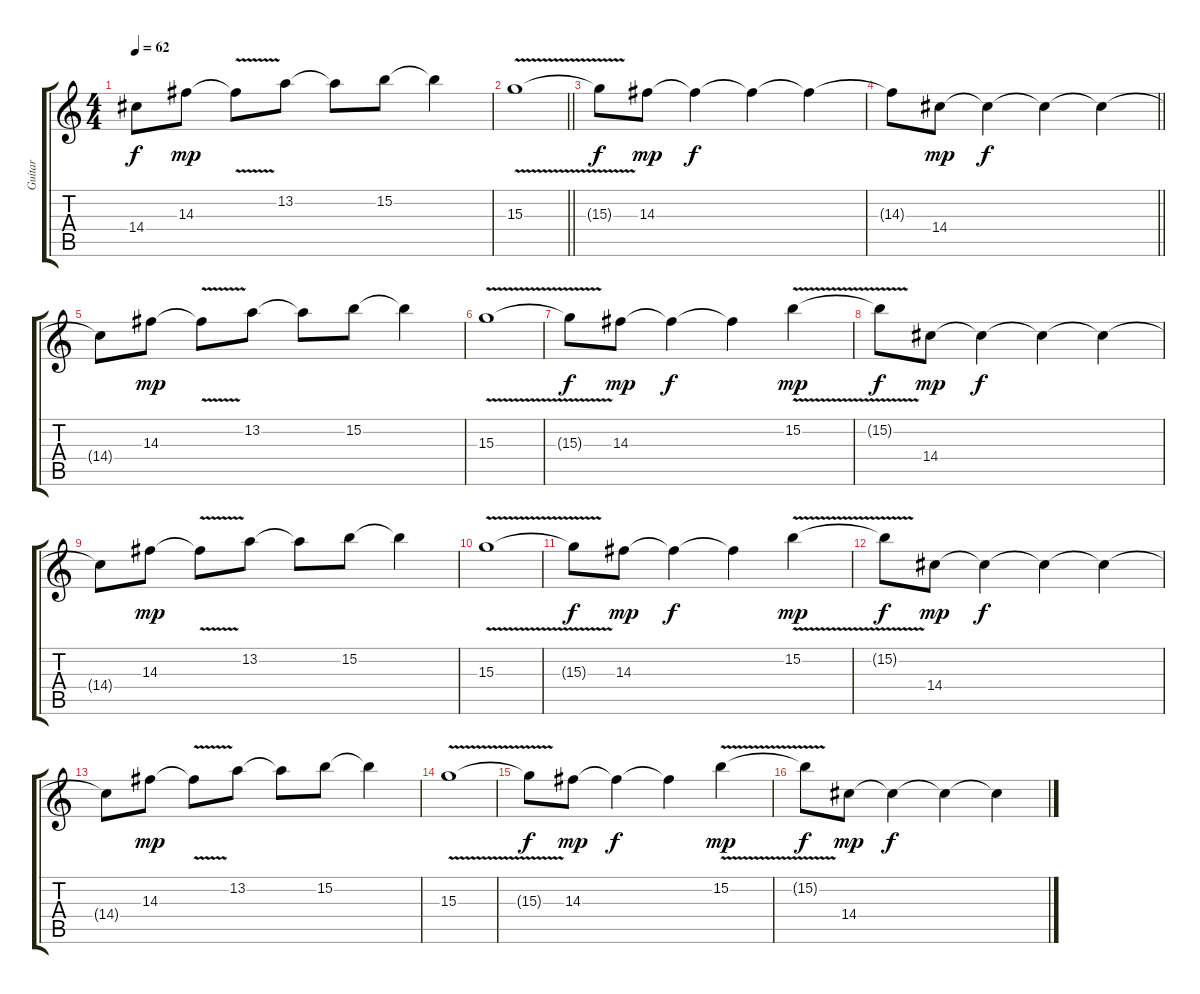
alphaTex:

\track ("Guitar" "Guitar") {instrument overdrivenguitar}
\staff {score tabs}
\tuning (Db4 Ab3 E3 B2 Gb2 B1) {hide}
\ts (4 4)
\tempo 62
\clef g2
\ks c
14.4{t}.8{dy f} 14.3.8{dy mp} 14.3{v t}.8 13.2.8 13.2{t}.8 15.2.8 15.2{t}.4 |
\barLineRight lightlight
15.3{v}.1 |
\section ("" "")
15.3{t}.8{dy f} 14.3.8{dy mp} 14.3{t}.4{dy f} 14.3{t}.4 14.3{t}.4 |
\barLineRight lightlight
14.3{t}.8 14.4.8{dy mp} 14.4{t}.4{dy f} 14.4{t}.4 14.4{t}.4 |
\section ("" "")
14.4{t}.8 14.3.8{dy mp} 14.3{v t}.8 13.2.8 13.2{t}.8 15.2.8 15.2{t}.4 |
15.3{v}.1 |
15.3{t}.8{dy f} 14.3.8{dy mp} 14.3{t}.4{dy f} 14.3{t}.4 15.2{v}.4{dy mp} |
15.2{t}.8{dy f} 14.4.8{dy mp} 14.4{t}.4{dy f} 14.4{t}.4 14.4{t}.4 |
14.4{t}.8 14.3.8{dy mp} 14.3{v t}.8 13.2.8 13.2{t}.8 15.2.8 15.2{t}.4 |
15.3{v}.1 |
15.3{t}.8{dy f} 14.3.8{dy mp} 14.3{t}.4{dy f} 14.3{t}.4 15.2{v}.4{dy mp} |
15.2{t}.8{dy f} 14.4.8{dy mp} 14.4{t}.4{dy f} 14.4{t}.4 14.4{t}.4 |
14.4{t}.8 14.3.8{dy mp} 14.3{v t}.8 13.2.8 13.2{t}.8 15.2.8 15.2{t}.4 |
15.3{v}.1 |
15.3{t}.8{dy f} 14.3.8{dy mp} 14.3{t}.4{dy f} 14.3{t}.4 15.2{v}.4{dy mp} |
15.2{t}.8{dy f} 14.4.8{dy mp} 14.4{t}.4{dy f} 14.4{t}.4 14.4{t}.4
